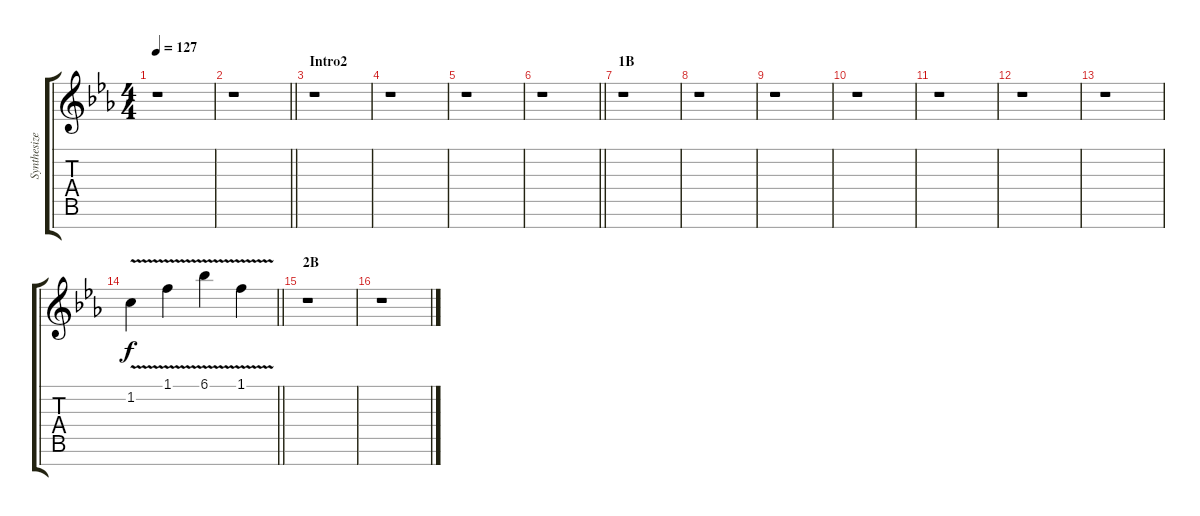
\track ("Synthesizer I" "Synthesize") {instrument pad3polysynth}
\staff {score tabs}
\tuning (E5 B4 G4 D4 A3 E3 B2) {hide}
\ts (4 4)
\tempo 127
\clef g2
\ks eb
r.1{dy f} |
\barLineRight lightlight
r.1 |
\section ("" "Intro2")
r.1 |
r.1 |
r.1 |
\barLineRight lightlight
r.1 |
\section ("" "1B")
r.1 |
r.1 |
r.1 |
r.1 |
r.1 |
r.1 |
r.1 |
\barLineRight lightlight
1.2{v}.4 1.1{v}.4 6.1{v}.4 1.1{v}.4 |
\section ("" "2B")
r.1 |
r.1
